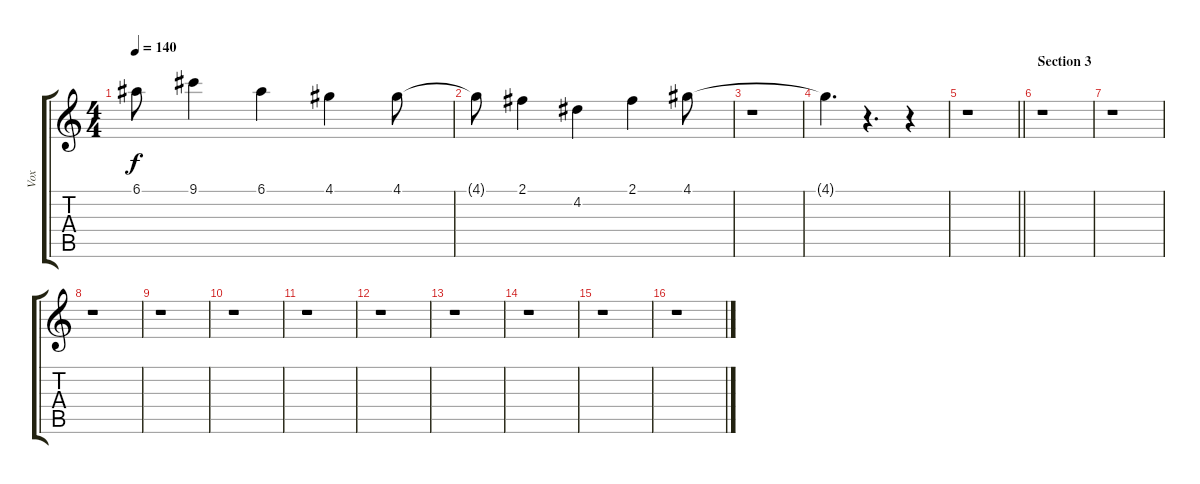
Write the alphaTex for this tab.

\track ("Vox" "Vox") {instrument distortionguitar}
\staff {score tabs}
\tuning (E4 B3 G3 D3 A2 E2) {hide}
\ts (4 4)
\tempo 140
\clef g2
\ks c
6.1{t}.8{dy f} 9.1.4 6.1.4 4.1.4 4.1.8 |
4.1{t}.8 2.1.4 4.2.4 2.1.4 4.1.8 |
r.1 |
4.1{t}.4{d} r.4{d} r.4 |
\barLineRight lightlight
r.1 |
\section ("" "Section 3")
r.1 |
r.1 |
r.1 |
r.1 |
r.1 |
r.1 |
r.1 |
r.1 |
r.1 |
r.1 |
r.1
